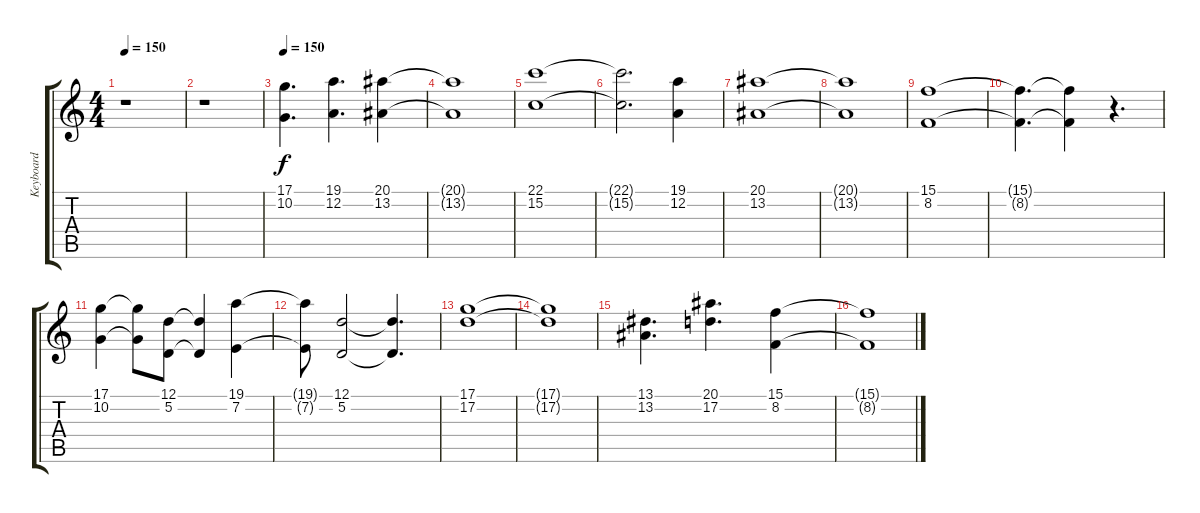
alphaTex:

\track ("Keyboard" "Keyboard") {instrument stringensemble1}
\staff {score tabs}
\tuning (D4 A3 F3 C3 G2 D2) {hide}
\ts (4 4)
\tempo 150
\clef g2
\ks c
r.1{dy f} |
r.1 |
\tempo 150
(17.1 10.2).4{d} (19.1 12.2).4{d} (20.1 13.2).4 |
(20.1{t} 13.2{t}).1 |
(22.1 15.2).1 |
(22.1{t} 15.2{t}).2{d} (19.1 12.2).4 |
(20.1 13.2).1 |
(20.1{t} 13.2{t}).1 |
(15.1 8.2).1 |
(15.1{t} 8.2{t}).4{d} (15.1{t} 8.2{t}).4 r.4{d} |
(17.1 10.2).4 (17.1{t} 10.2{t}).8 (12.1 5.2).8 (12.1{t} 5.2{t}).4 (19.1 7.2).4 |
(19.1{t} 7.2{t}).8 (12.1 5.2).2 (12.1{t} 5.2{t}).4{d} |
(17.1 17.2).1 |
(17.1{t} 17.2{t}).1 |
(13.1 13.2).4{d} (20.1 17.2).4{d} (15.1 8.2).4 |
(15.1{t} 8.2{t}).1
